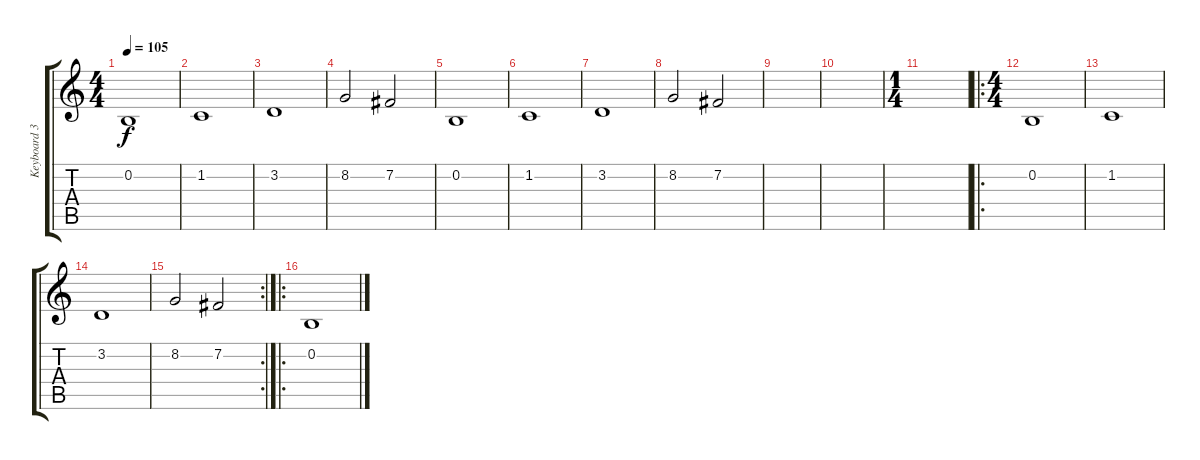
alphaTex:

\track ("Keyboard 3" "Keyboard 3") {instrument choiraahs}
\staff {score tabs}
\tuning (E4 B3 G3 D3 A2 E2) {hide}
\ts (4 4)
\tempo 105
\clef g2
\ks c
0.2.1{dy f volume 13} |
1.2.1 |
3.2.1 |
8.2.2 7.2.2 |
0.2.1 |
1.2.1 |
3.2.1 |
8.2.2 7.2.2 |
|
|
\ts (1 4)
|
\ro
\ts (4 4)
0.2.1 |
1.2.1 |
3.2.1 |
\rc 2
8.2.2 7.2.2 |
\ro
0.2.1
